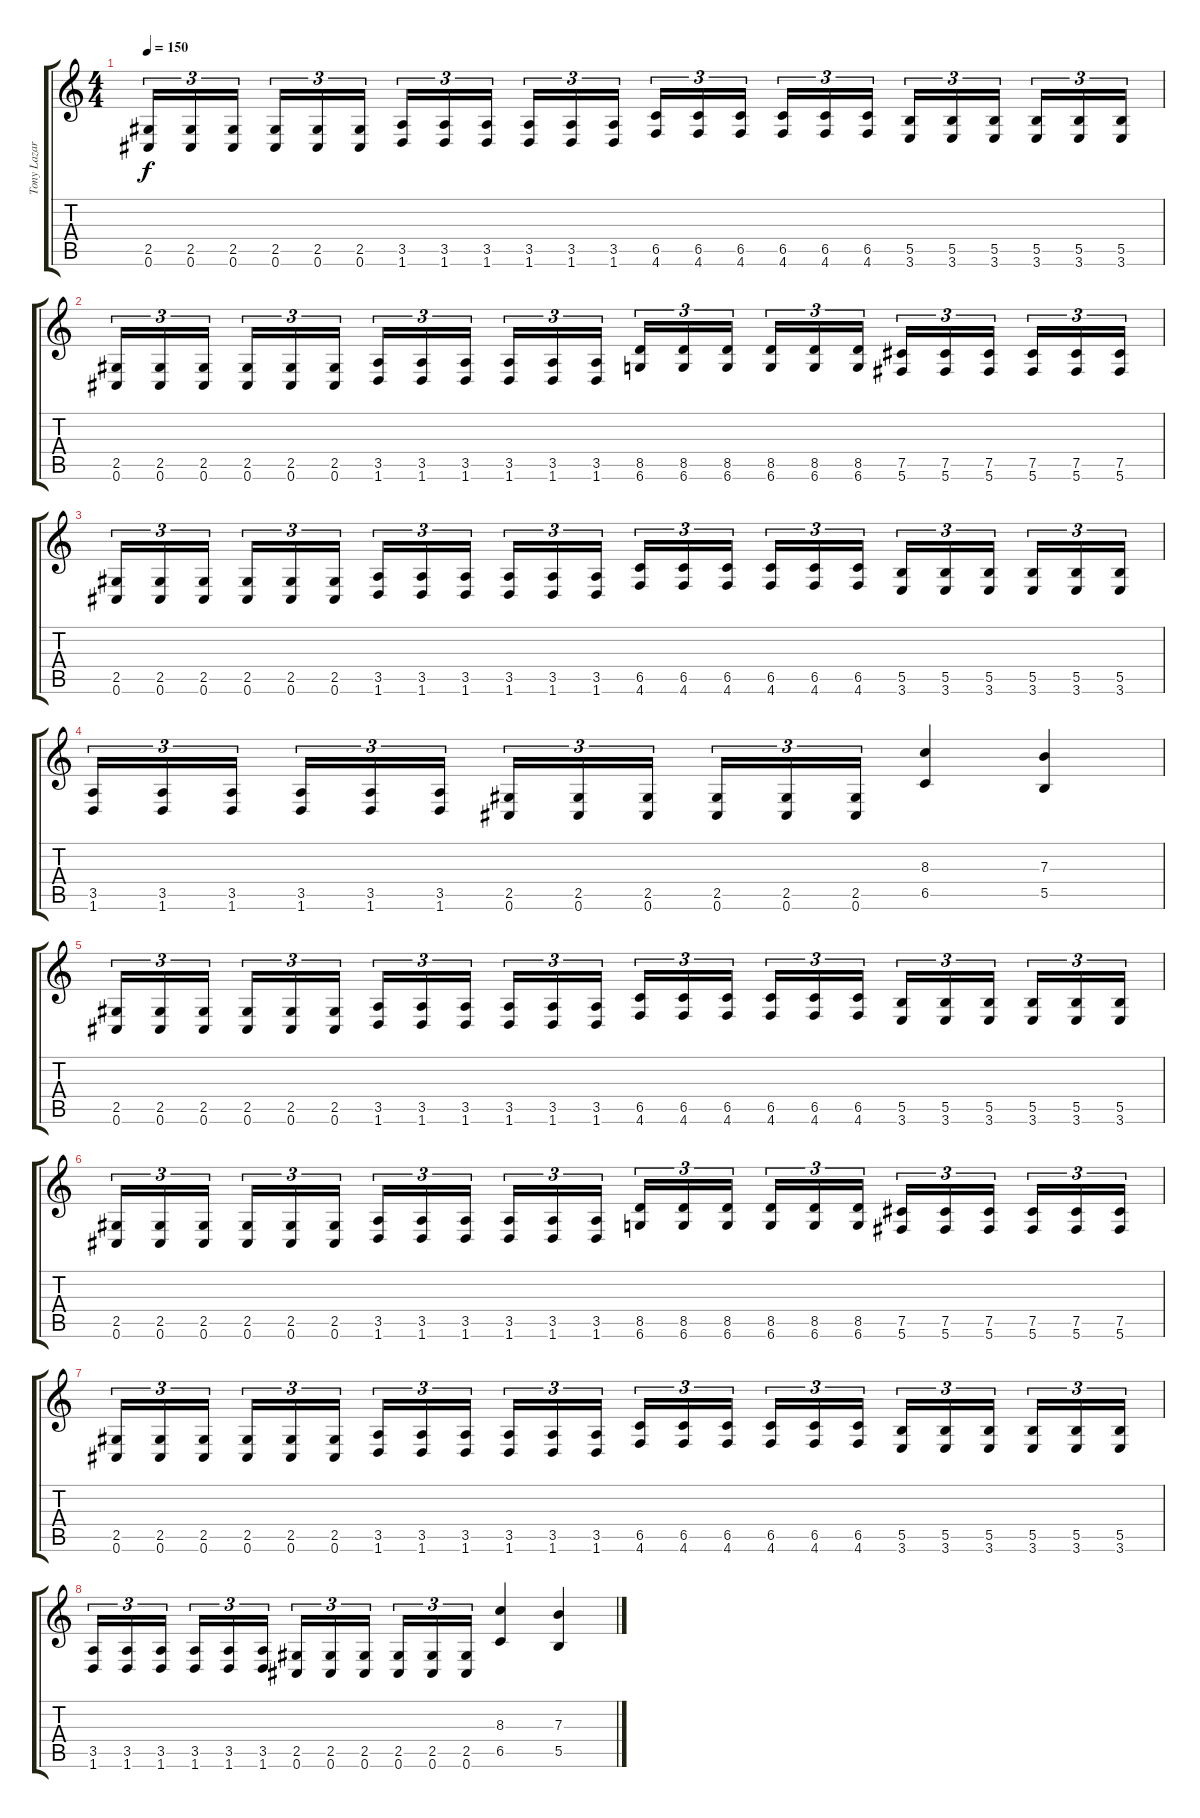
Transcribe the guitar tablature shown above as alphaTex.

\track ("Tony Lazaro - Rhythm" "Tony Lazar") {instrument distortionguitar}
\staff {score tabs}
\tuning (Db4 Ab3 E3 B2 Gb2 Db2) {hide}
\ts (4 4)
\tempo 150
\clef g2
\ks c
(2.5 0.6).16{tu (3 2) dy f} (2.5 0.6).16{tu (3 2)} (2.5 0.6).16{tu (3 2) beam splitsecondary} (2.5 0.6).16{tu (3 2)} (2.5 0.6).16{tu (3 2)} (2.5 0.6).16{tu (3 2)} (3.5 1.6).16{tu (3 2)} (3.5 1.6).16{tu (3 2)} (3.5 1.6).16{tu (3 2) beam splitsecondary} (3.5 1.6).16{tu (3 2)} (3.5 1.6).16{tu (3 2)} (3.5 1.6).16{tu (3 2)} (6.5 4.6).16{tu (3 2)} (6.5 4.6).16{tu (3 2)} (6.5 4.6).16{tu (3 2) beam splitsecondary} (6.5 4.6).16{tu (3 2)} (6.5 4.6).16{tu (3 2)} (6.5 4.6).16{tu (3 2)} (5.5 3.6).16{tu (3 2)} (5.5 3.6).16{tu (3 2)} (5.5 3.6).16{tu (3 2) beam splitsecondary} (5.5 3.6).16{tu (3 2)} (5.5 3.6).16{tu (3 2)} (5.5 3.6).16{tu (3 2)} |
(2.5 0.6).16{tu (3 2)} (2.5 0.6).16{tu (3 2)} (2.5 0.6).16{tu (3 2) beam splitsecondary} (2.5 0.6).16{tu (3 2)} (2.5 0.6).16{tu (3 2)} (2.5 0.6).16{tu (3 2)} (3.5 1.6).16{tu (3 2)} (3.5 1.6).16{tu (3 2)} (3.5 1.6).16{tu (3 2) beam splitsecondary} (3.5 1.6).16{tu (3 2)} (3.5 1.6).16{tu (3 2)} (3.5 1.6).16{tu (3 2)} (8.5 6.6).16{tu (3 2)} (8.5 6.6).16{tu (3 2)} (8.5 6.6).16{tu (3 2) beam splitsecondary} (8.5 6.6).16{tu (3 2)} (8.5 6.6).16{tu (3 2)} (8.5 6.6).16{tu (3 2)} (7.5 5.6).16{tu (3 2)} (7.5 5.6).16{tu (3 2)} (7.5 5.6).16{tu (3 2) beam splitsecondary} (7.5 5.6).16{tu (3 2)} (7.5 5.6).16{tu (3 2)} (7.5 5.6).16{tu (3 2)} |
(2.5 0.6).16{tu (3 2)} (2.5 0.6).16{tu (3 2)} (2.5 0.6).16{tu (3 2) beam splitsecondary} (2.5 0.6).16{tu (3 2)} (2.5 0.6).16{tu (3 2)} (2.5 0.6).16{tu (3 2)} (3.5 1.6).16{tu (3 2)} (3.5 1.6).16{tu (3 2)} (3.5 1.6).16{tu (3 2) beam splitsecondary} (3.5 1.6).16{tu (3 2)} (3.5 1.6).16{tu (3 2)} (3.5 1.6).16{tu (3 2)} (6.5 4.6).16{tu (3 2)} (6.5 4.6).16{tu (3 2)} (6.5 4.6).16{tu (3 2) beam splitsecondary} (6.5 4.6).16{tu (3 2)} (6.5 4.6).16{tu (3 2)} (6.5 4.6).16{tu (3 2)} (5.5 3.6).16{tu (3 2)} (5.5 3.6).16{tu (3 2)} (5.5 3.6).16{tu (3 2) beam splitsecondary} (5.5 3.6).16{tu (3 2)} (5.5 3.6).16{tu (3 2)} (5.5 3.6).16{tu (3 2)} |
(3.5 1.6).16{tu (3 2)} (3.5 1.6).16{tu (3 2)} (3.5 1.6).16{tu (3 2) beam splitsecondary} (3.5 1.6).16{tu (3 2)} (3.5 1.6).16{tu (3 2)} (3.5 1.6).16{tu (3 2)} (2.5 0.6).16{tu (3 2)} (2.5 0.6).16{tu (3 2)} (2.5 0.6).16{tu (3 2) beam splitsecondary} (2.5 0.6).16{tu (3 2)} (2.5 0.6).16{tu (3 2)} (2.5 0.6).16{tu (3 2)} (8.3 6.5).4 (7.3 5.5).4 |
(2.5 0.6).16{tu (3 2)} (2.5 0.6).16{tu (3 2)} (2.5 0.6).16{tu (3 2) beam splitsecondary} (2.5 0.6).16{tu (3 2)} (2.5 0.6).16{tu (3 2)} (2.5 0.6).16{tu (3 2)} (3.5 1.6).16{tu (3 2)} (3.5 1.6).16{tu (3 2)} (3.5 1.6).16{tu (3 2) beam splitsecondary} (3.5 1.6).16{tu (3 2)} (3.5 1.6).16{tu (3 2)} (3.5 1.6).16{tu (3 2)} (6.5 4.6).16{tu (3 2)} (6.5 4.6).16{tu (3 2)} (6.5 4.6).16{tu (3 2) beam splitsecondary} (6.5 4.6).16{tu (3 2)} (6.5 4.6).16{tu (3 2)} (6.5 4.6).16{tu (3 2)} (5.5 3.6).16{tu (3 2)} (5.5 3.6).16{tu (3 2)} (5.5 3.6).16{tu (3 2) beam splitsecondary} (5.5 3.6).16{tu (3 2)} (5.5 3.6).16{tu (3 2)} (5.5 3.6).16{tu (3 2)} |
(2.5 0.6).16{tu (3 2)} (2.5 0.6).16{tu (3 2)} (2.5 0.6).16{tu (3 2) beam splitsecondary} (2.5 0.6).16{tu (3 2)} (2.5 0.6).16{tu (3 2)} (2.5 0.6).16{tu (3 2)} (3.5 1.6).16{tu (3 2)} (3.5 1.6).16{tu (3 2)} (3.5 1.6).16{tu (3 2) beam splitsecondary} (3.5 1.6).16{tu (3 2)} (3.5 1.6).16{tu (3 2)} (3.5 1.6).16{tu (3 2)} (8.5 6.6).16{tu (3 2)} (8.5 6.6).16{tu (3 2)} (8.5 6.6).16{tu (3 2) beam splitsecondary} (8.5 6.6).16{tu (3 2)} (8.5 6.6).16{tu (3 2)} (8.5 6.6).16{tu (3 2)} (7.5 5.6).16{tu (3 2)} (7.5 5.6).16{tu (3 2)} (7.5 5.6).16{tu (3 2) beam splitsecondary} (7.5 5.6).16{tu (3 2)} (7.5 5.6).16{tu (3 2)} (7.5 5.6).16{tu (3 2)} |
(2.5 0.6).16{tu (3 2)} (2.5 0.6).16{tu (3 2)} (2.5 0.6).16{tu (3 2) beam splitsecondary} (2.5 0.6).16{tu (3 2)} (2.5 0.6).16{tu (3 2)} (2.5 0.6).16{tu (3 2)} (3.5 1.6).16{tu (3 2)} (3.5 1.6).16{tu (3 2)} (3.5 1.6).16{tu (3 2) beam splitsecondary} (3.5 1.6).16{tu (3 2)} (3.5 1.6).16{tu (3 2)} (3.5 1.6).16{tu (3 2)} (6.5 4.6).16{tu (3 2)} (6.5 4.6).16{tu (3 2)} (6.5 4.6).16{tu (3 2) beam splitsecondary} (6.5 4.6).16{tu (3 2)} (6.5 4.6).16{tu (3 2)} (6.5 4.6).16{tu (3 2)} (5.5 3.6).16{tu (3 2)} (5.5 3.6).16{tu (3 2)} (5.5 3.6).16{tu (3 2) beam splitsecondary} (5.5 3.6).16{tu (3 2)} (5.5 3.6).16{tu (3 2)} (5.5 3.6).16{tu (3 2)} |
(3.5 1.6).16{tu (3 2)} (3.5 1.6).16{tu (3 2)} (3.5 1.6).16{tu (3 2) beam splitsecondary} (3.5 1.6).16{tu (3 2)} (3.5 1.6).16{tu (3 2)} (3.5 1.6).16{tu (3 2)} (2.5 0.6).16{tu (3 2)} (2.5 0.6).16{tu (3 2)} (2.5 0.6).16{tu (3 2) beam splitsecondary} (2.5 0.6).16{tu (3 2)} (2.5 0.6).16{tu (3 2)} (2.5 0.6).16{tu (3 2)} (8.3 6.5).4 (7.3 5.5).4
